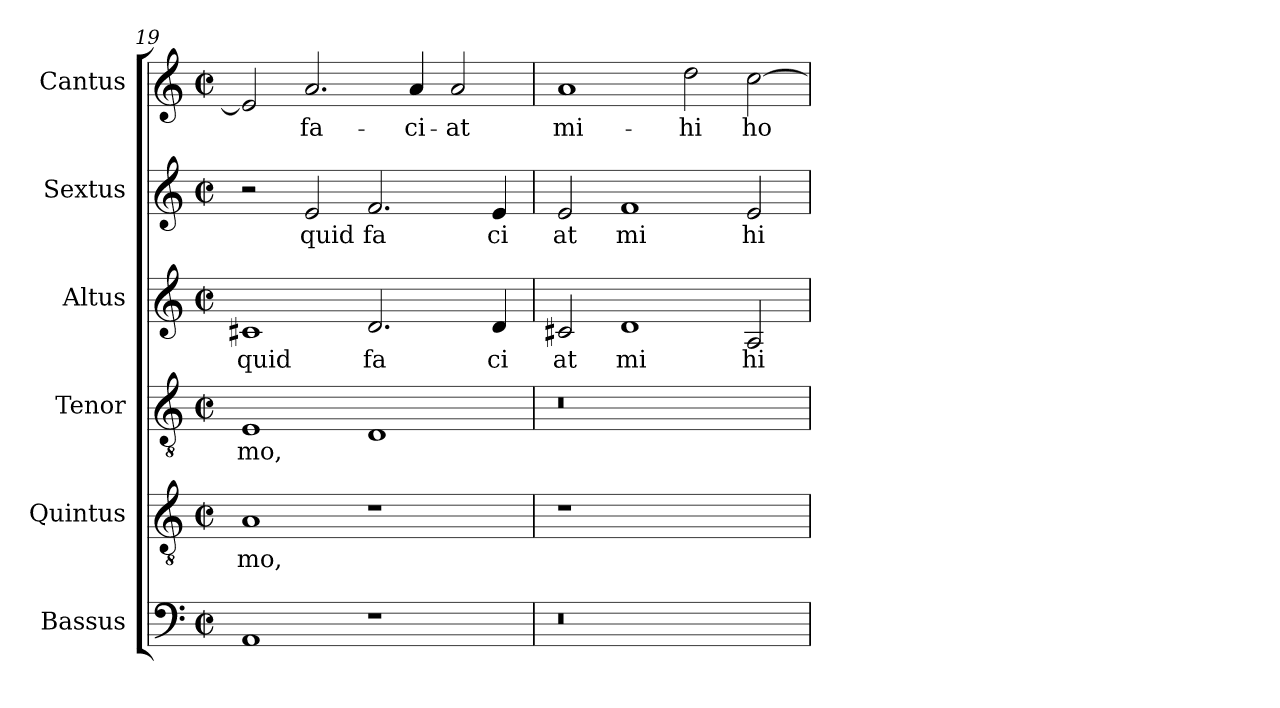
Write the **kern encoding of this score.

**kern	**text	**kern	**text	**kern	**text	**kern	**text	**kern	**text	**kern	**text
*part6	*part6	*part5	*part5	*part4	*part4	*part3	*part3	*part2	*part2	*part1	*part1
*staff6	*staff6	*staff5	*staff5	*staff4	*staff4	*staff3	*staff3	*staff2	*staff2	*staff1	*staff1
*I"Bassus	*	*I"Quintus	*	*I"Tenor	*	*I"Altus	*	*I"Sextus	*	*I"Cantus	*
*clefF4	*	*clefGv2	*	*clefGv2	*	*clefG2	*	*clefG2	*	*clefG2	*
*k[]	*	*k[]	*	*k[]	*	*k[]	*	*k[]	*	*k[]	*
*C:	*	*C:	*	*C:	*	*C:	*	*C:	*	*C:	*
*M2/2	*	*M2/2	*	*M2/2	*	*M2/2	*	*M2/2	*	*M2/2	*
*met(c|)	*	*met(c|)	*	*met(c|)	*	*met(c|)	*	*met(c|)	*	*met(c|)	*
=19	=19	=19	=19	=19	=19	=19	=19	=19	=19	=19	=19
!	!LO:LY:b:cj	!	!LO:LY:b:cj	!	!LO:LY:b:cj	!	!LO:LY:b:cj	!	!	!	!LO:LY:b:cj
1AA	.	1A	mo,	1E	mo,	1c#X	quid	2r	.	2e/]	.
!	!	!	!	!	!	!	!	!	!LO:LY:b:cj	!	!LO:LY:b:cj
.	.	.	.	.	.	.	.	2e/	quid	2.a/	fa-
!	!	!	!	!	!LO:LY:b:cj	!	!LO:LY:b:cj	!	!LO:LY:b:cj	!	!
1r	.	1r	.	1D	.	2.d/	fa	2.f/	fa	.	.
!	!	!	!	!	!	!	!	!	!	!	!LO:LY:b:cj
.	.	.	.	.	.	.	.	.	.	4a/	-ci-
!	!	!	!	!	!	!	!	!	!	!	!LO:LY:b:cj
.	.	.	.	.	.	.	.	.	.	2a/	-at
!	!	!	!	!	!	!	!LO:LY:b:cj	!	!LO:LY:b:cj	!	!
.	.	.	.	.	.	4d/	ci	4e/	ci	.	.
=20	=20	=20	=20	=20	=20	=20	=20	=20	=20	=20	=20
!	!	!	!	!	!	!	!LO:LY:b:cj	!	!LO:LY:b:cj	!	!LO:LY:b:cj
0r	.	1r	.	0r	.	2c#X/	at	2e/	at	1a	mi-
!	!	!	!	!	!	!	!LO:LY:b:cj	!	!LO:LY:b:cj	!	!
.	.	.	.	.	.	1d	mi	1f	mi	.	.
!	!	!	!	!	!	!	!	!	!	!	!LO:LY:b:cj
.	.	1ryy	.	.	.	.	.	.	.	2dd\	-hi
!	!	!	!	!	!	!	!LO:LY:b:cj	!	!LO:LY:b:cj	!	!LO:LY:b:cj
.	.	.	.	.	.	2A/	hi	2e/	hi	[<2cc\	ho-
=	=	=	=	=	=	=	=	=	=	=	=
*-	*-	*-	*-	*-	*-	*-	*-	*-	*-	*-	*-
